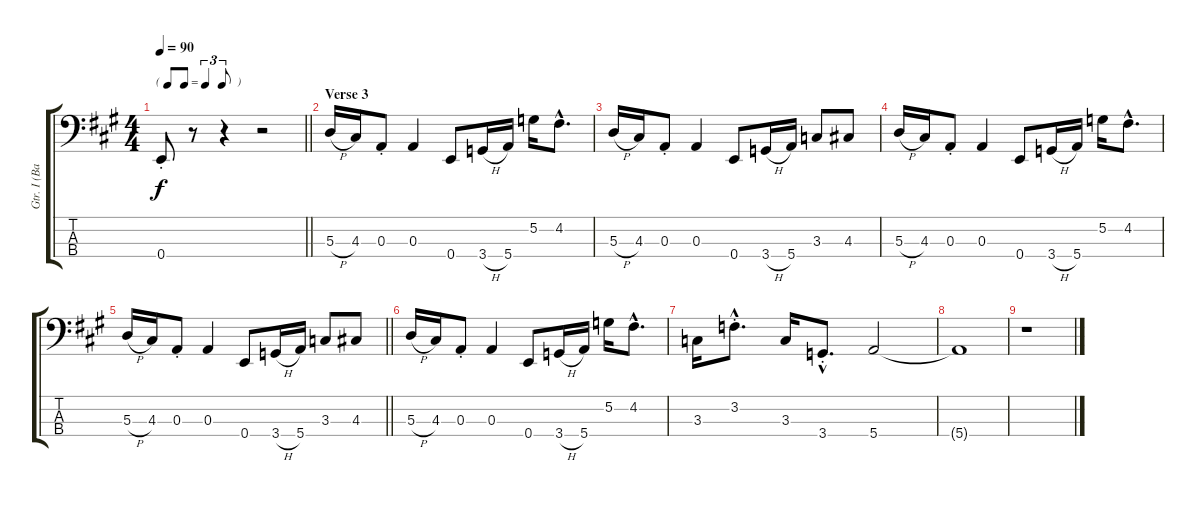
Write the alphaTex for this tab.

\track ("Gtr. I (Bass)" "Gtr. I (Ba") {instrument electricbassfinger}
\staff {score tabs}
\tuning (G2 D2 A1 E1) {hide}
\ts (4 4)
\tf triplet8th
\tempo 90
\clef f4
\barLineRight lightlight
\ks a
0.4{st}.8{dy f} r.8 r.4 r.2 |
\section ("" "Verse 3")
5.3{h}.16 4.3.16 0.3{st}.8 0.3.4 0.4.8 3.4{h}.16 5.4.16 5.2.16 4.2{hac}.8{d} |
5.3{h}.16 4.3.16 0.3{st}.8 0.3.4 0.4.8 3.4{h}.16 5.4.16 3.3.8 4.3.8 |
5.3{h}.16 4.3.16 0.3{st}.8 0.3.4 0.4.8 3.4{h}.16 5.4.16 5.2.16 4.2{hac}.8{d} |
\barLineRight lightlight
5.3{h}.16 4.3.16 0.3{st}.8 0.3.4 0.4.8 3.4{h}.16 5.4.16 3.3.8 4.3.8 |
5.3{h}.16 4.3.16 0.3{st}.8 0.3.4 0.4.8 3.4{h}.16 5.4.16 5.2.16 4.2{hac}.8{d} |
3.3.16 3.2{hac st}.8{d} 3.3.16 3.4{hac st}.8{d} 5.4.2 |
5.4{t}.1 |
r.1
